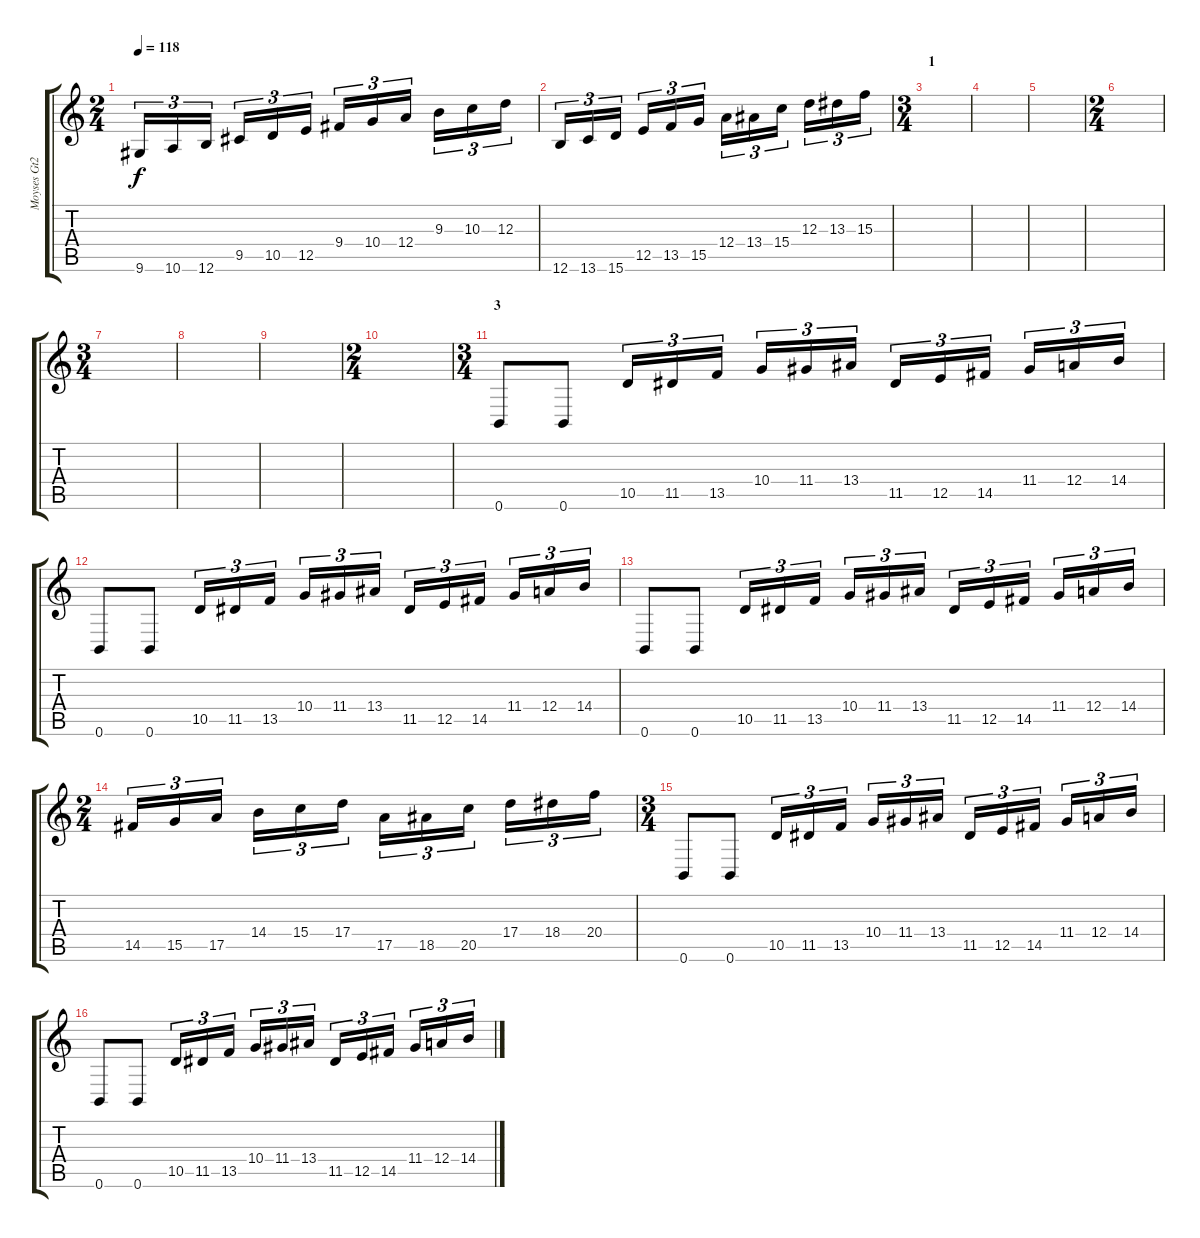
\track ("Moyses Gt2" "Moyses Gt2") {instrument distortionguitar}
\staff {score tabs}
\tuning (B3 Gb3 D3 A2 E2 B1) {hide}
\ts (2 4)
\tempo 118
\clef g2
\ks c
9.6.16{tu (3 2) dy f} 10.6.16{tu (3 2)} 12.6.16{tu (3 2)} 9.5.16{tu (3 2)} 10.5.16{tu (3 2)} 12.5.16{tu (3 2)} 9.4.16{tu (3 2)} 10.4.16{tu (3 2)} 12.4.16{tu (3 2)} 9.3.16{tu (3 2)} 10.3.16{tu (3 2)} 12.3.16{tu (3 2)} |
12.6.16{tu (3 2)} 13.6.16{tu (3 2)} 15.6.16{tu (3 2)} 12.5.16{tu (3 2)} 13.5.16{tu (3 2)} 15.5.16{tu (3 2)} 12.4.16{tu (3 2)} 13.4.16{tu (3 2)} 15.4.16{tu (3 2)} 12.3.16{tu (3 2)} 13.3.16{tu (3 2)} 15.3.16{tu (3 2)} |
\ts (3 4)
\section ("" "1")
|
|
|
\ts (2 4)
|
\ts (3 4)
|
|
|
\ts (2 4)
|
\ts (3 4)
\section ("" "3")
0.6.8 0.6.8 10.5.16{tu (3 2)} 11.5.16{tu (3 2)} 13.5.16{tu (3 2)} 10.4.16{tu (3 2)} 11.4.16{tu (3 2)} 13.4.16{tu (3 2)} 11.5.16{tu (3 2)} 12.5.16{tu (3 2)} 14.5.16{tu (3 2)} 11.4.16{tu (3 2)} 12.4.16{tu (3 2)} 14.4.16{tu (3 2)} |
0.6.8 0.6.8 10.5.16{tu (3 2)} 11.5.16{tu (3 2)} 13.5.16{tu (3 2)} 10.4.16{tu (3 2)} 11.4.16{tu (3 2)} 13.4.16{tu (3 2)} 11.5.16{tu (3 2)} 12.5.16{tu (3 2)} 14.5.16{tu (3 2)} 11.4.16{tu (3 2)} 12.4.16{tu (3 2)} 14.4.16{tu (3 2)} |
0.6.8 0.6.8 10.5.16{tu (3 2)} 11.5.16{tu (3 2)} 13.5.16{tu (3 2)} 10.4.16{tu (3 2)} 11.4.16{tu (3 2)} 13.4.16{tu (3 2)} 11.5.16{tu (3 2)} 12.5.16{tu (3 2)} 14.5.16{tu (3 2)} 11.4.16{tu (3 2)} 12.4.16{tu (3 2)} 14.4.16{tu (3 2)} |
\ts (2 4)
14.5.16{tu (3 2)} 15.5.16{tu (3 2)} 17.5.16{tu (3 2)} 14.4.16{tu (3 2)} 15.4.16{tu (3 2)} 17.4.16{tu (3 2)} 17.5.16{tu (3 2)} 18.5.16{tu (3 2)} 20.5.16{tu (3 2)} 17.4.16{tu (3 2)} 18.4.16{tu (3 2)} 20.4.16{tu (3 2)} |
\ts (3 4)
0.6.8 0.6.8 10.5.16{tu (3 2)} 11.5.16{tu (3 2)} 13.5.16{tu (3 2)} 10.4.16{tu (3 2)} 11.4.16{tu (3 2)} 13.4.16{tu (3 2)} 11.5.16{tu (3 2)} 12.5.16{tu (3 2)} 14.5.16{tu (3 2)} 11.4.16{tu (3 2)} 12.4.16{tu (3 2)} 14.4.16{tu (3 2)} |
0.6.8 0.6.8 10.5.16{tu (3 2)} 11.5.16{tu (3 2)} 13.5.16{tu (3 2)} 10.4.16{tu (3 2)} 11.4.16{tu (3 2)} 13.4.16{tu (3 2)} 11.5.16{tu (3 2)} 12.5.16{tu (3 2)} 14.5.16{tu (3 2)} 11.4.16{tu (3 2)} 12.4.16{tu (3 2)} 14.4.16{tu (3 2)}
